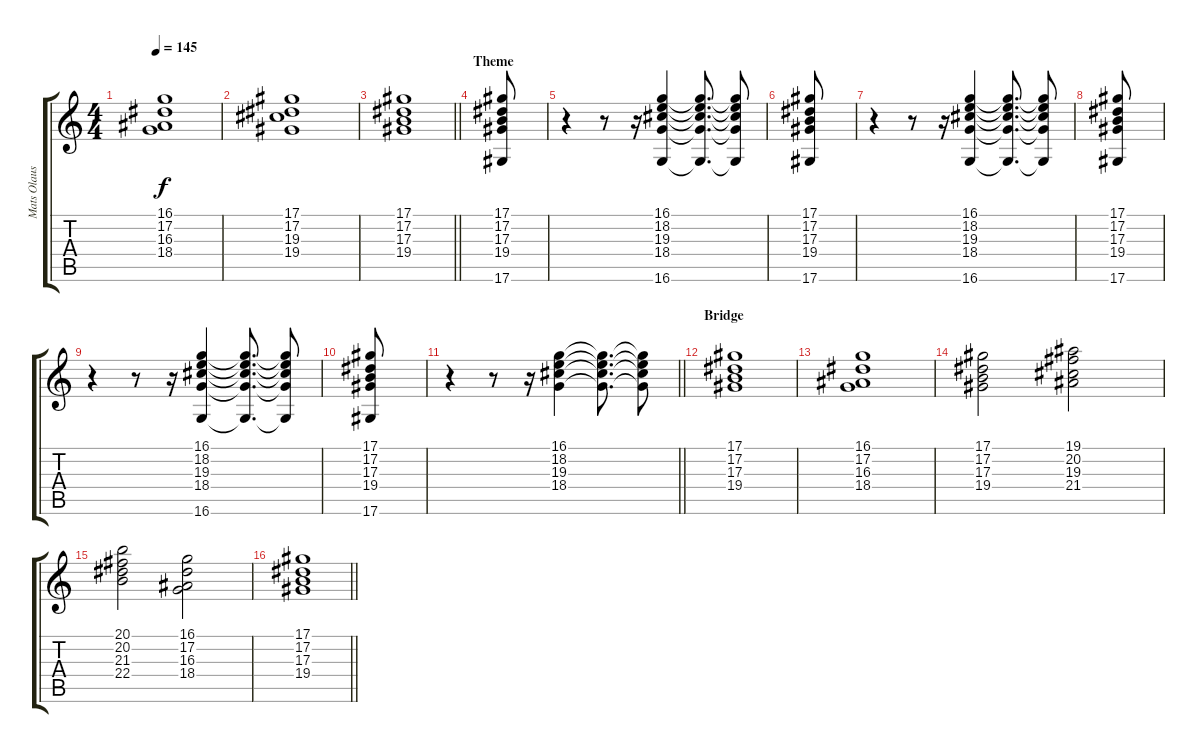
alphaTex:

\track ("Mats Olausson" "Mats Olaus") {instrument churchorgan}
\staff {score tabs}
\tuning (Eb4 Bb3 Gb3 Db3 Ab2 Eb2) {hide}
\ts (4 4)
\tempo 145
\clef g2
\ks c
(16.1{t} 17.2{t} 16.3 18.4{t}).1{dy f} |
(17.1 17.2 19.3 19.4).1 |
\barLineRight lightlight
(17.1 17.2 17.3 19.4).1 |
\section ("" "Theme")
(17.1 17.2 17.3 19.4 17.6).8 |
r.4 r.8 r.16 (16.1 18.2 19.3 18.4 16.6).4 (16.1{t} 18.2{t} 19.3{t} 18.4{t} 16.6{t}).8{d} (16.1{t} 18.2{t} 19.3{t} 18.4{t} 16.6{t}).8 |
(17.1 17.2 17.3 19.4 17.6).8 |
r.4 r.8 r.16 (16.1 18.2 19.3 18.4 16.6).4 (16.1{t} 18.2{t} 19.3{t} 18.4{t} 16.6{t}).8{d} (16.1{t} 18.2{t} 19.3{t} 18.4{t} 16.6{t}).8 |
(17.1 17.2 17.3 19.4 17.6).8 |
r.4 r.8 r.16 (16.1 18.2 19.3 18.4 16.6).4 (16.1{t} 18.2{t} 19.3{t} 18.4{t} 16.6{t}).8{d} (16.1{t} 18.2{t} 19.3{t} 18.4{t} 16.6{t}).8 |
(17.1 17.2 17.3 19.4 17.6).8 |
\barLineRight lightlight
r.4 r.8 r.16 (16.1 18.2 19.3 18.4).4 (16.1{t} 18.2{t} 19.3{t} 18.4{t}).8{d} (16.1{t} 18.2{t} 19.3{t} 18.4{t}).8 |
\section ("" "Bridge")
(17.1 17.2 17.3 19.4).1 |
(16.1 17.2 16.3 18.4).1 |
(17.1 17.2 17.3 19.4).2 (19.1 20.2 19.3 21.4).2 |
(20.1 20.2 21.3 22.4).2 (16.1 17.2 16.3 18.4).2 |
\barLineRight lightlight
(17.1 17.2 17.3 19.4).1
